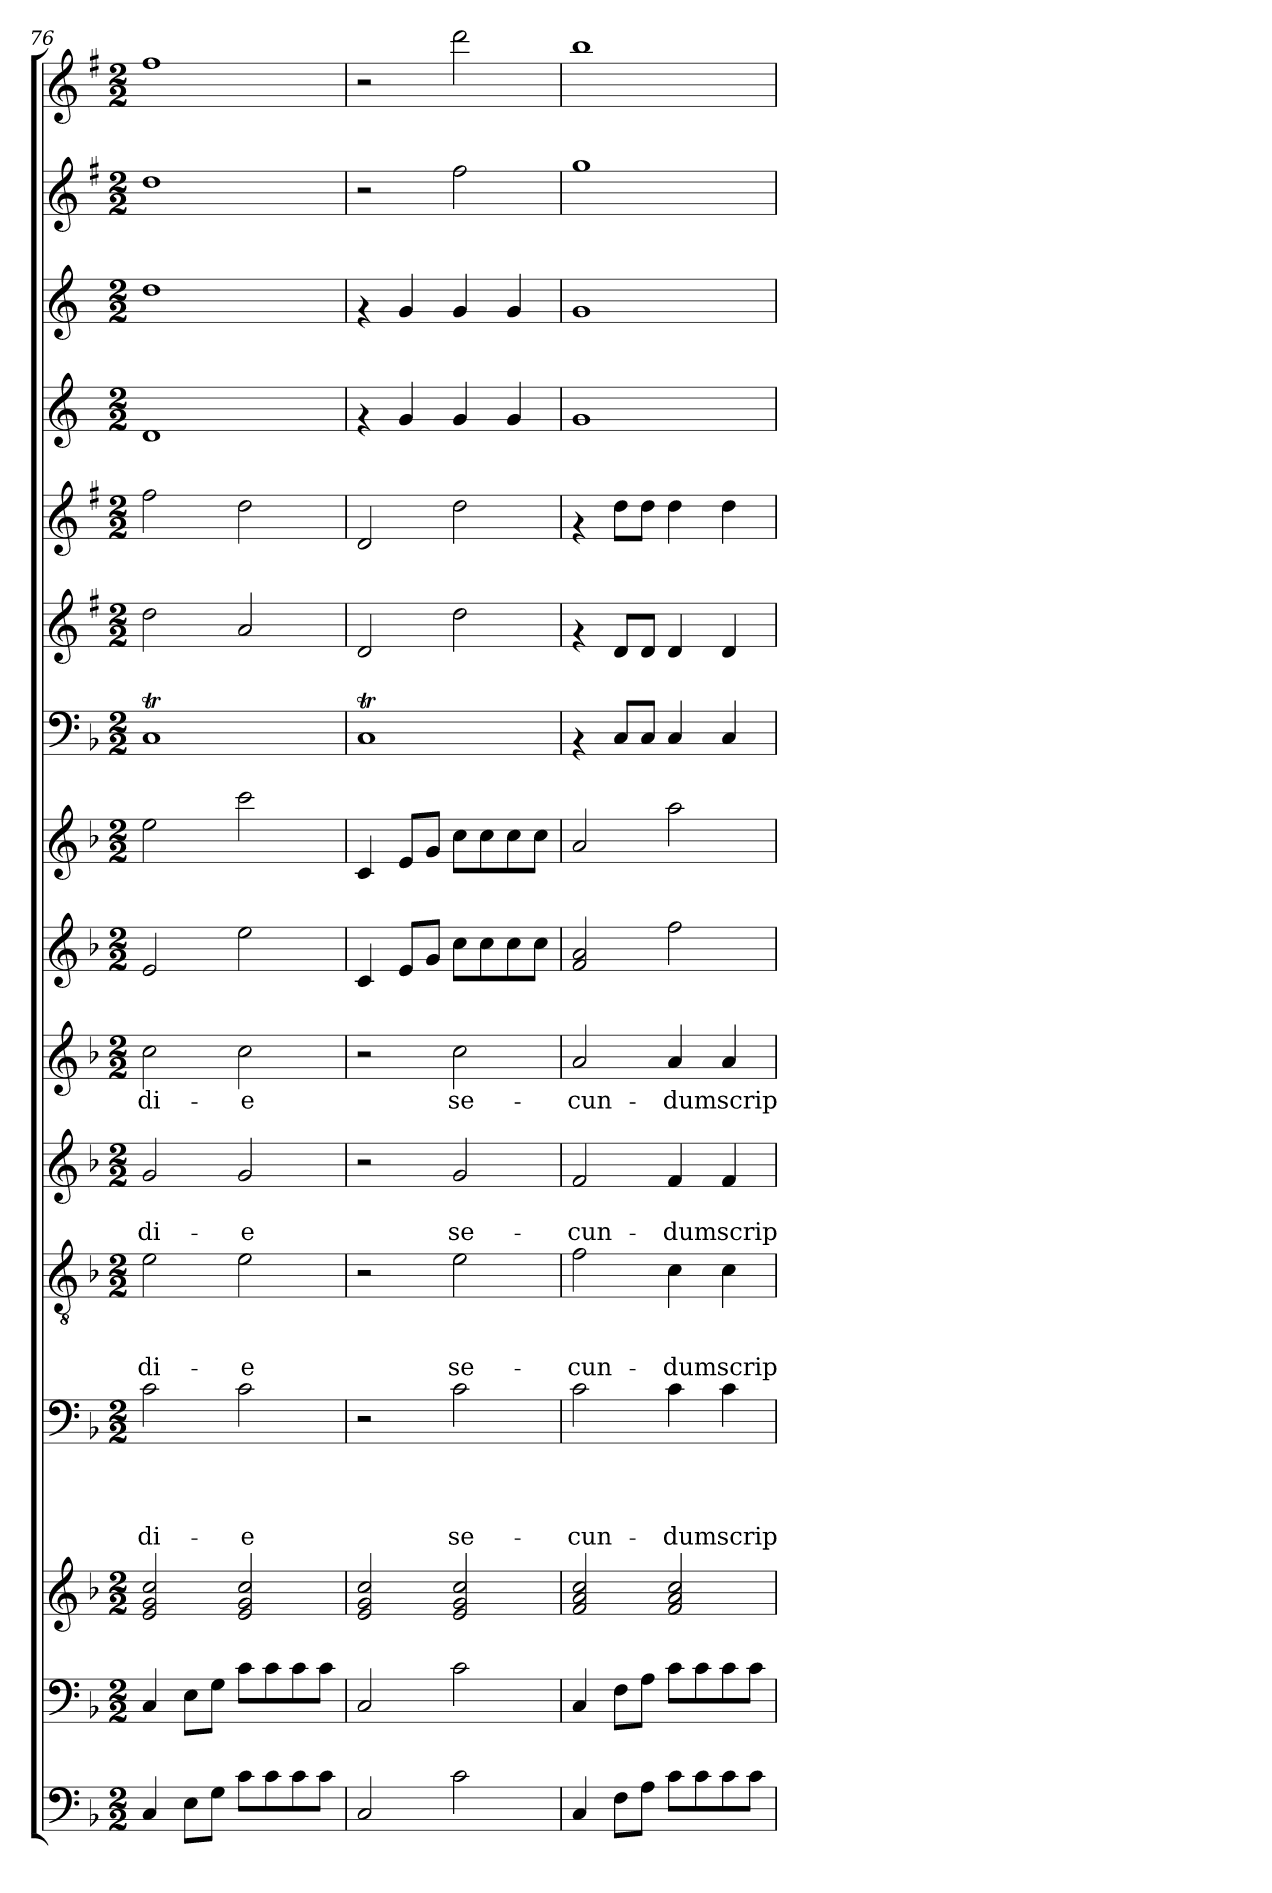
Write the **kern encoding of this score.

**kern	**kern	**kern	**kern	**text	**text	**text	**text	**kern	**text	**text	**text	**kern	**text	**text	**kern	**text	**kern	**kern	**kern	**kern	**kern	**kern	**kern	**kern	**kern
*part15	*part14	*part14	*part13	*part13	*part13	*part13	*part13	*part12	*part12	*part12	*part12	*part11	*part11	*part11	*part10	*part10	*part9	*part8	*part7	*part6	*part5	*part4	*part3	*part2	*part1
*staff16	*staff15	*staff14	*staff13	*staff13	*staff13	*staff13	*staff13	*staff12	*staff12	*staff12	*staff12	*staff11	*staff11	*staff11	*staff10	*staff10	*staff9	*staff8	*staff7	*staff6	*staff5	*staff4	*staff3	*staff2	*staff1
*clefF4	*clefF4	*clefG2	*clefF4	*	*	*	*	*clefGv2	*	*	*	*clefG2	*	*	*clefG2	*	*clefG2	*clefG2	*clefF4	*clefG2	*clefG2	*clefG2	*clefG2	*clefG2	*clefG2
*	*	*	*	*	*	*	*	*	*	*	*	*	*	*	*	*	*	*	*	*ITrd1c2	*ITrd1c2	*ITrd-3c-5	*ITrd-3c-5	*ITrd1c2	*ITrd1c2
*k[b-]	*k[b-]	*k[b-]	*k[b-]	*	*	*	*	*k[b-]	*	*	*	*k[b-]	*	*	*k[b-]	*	*k[b-]	*k[b-]	*k[b-]	*k[b-]	*k[b-]	*k[b-]	*k[b-]	*k[b-]	*k[b-]
*F:	*F:	*F:	*F:	*	*	*	*	*F:	*	*	*	*F:	*	*	*F:	*	*F:	*F:	*F:	*F:	*F:	*F:	*F:	*F:	*F:
*M2/2	*M2/2	*M2/2	*M2/2	*	*	*	*	*M2/2	*	*	*	*M2/2	*	*	*M2/2	*	*M2/2	*M2/2	*M2/2	*M2/2	*M2/2	*M2/2	*M2/2	*M2/2	*M2/2
=76	=76	=76	=76	=76	=76	=76	=76	=76	=76	=76	=76	=76	=76	=76	=76	=76	=76	=76	=76	=76	=76	=76	=76	=76	=76
!	!	!	!	!	!	!	!LO:LY:b	!	!	!	!LO:LY:b	!	!	!LO:LY:b	!	!LO:LY:b	!	!	!	!	!	!	!	!	!
4C/	4C/	2e/ 2g/ 2cc/	2c\	.	.	.	di-	2e\	.	.	di-	2g/	.	di-	2cc\	di-	2e/	2ee\	1CT	2cc\	2ee\	1g	1gg	1cc	1ee
8E\L	8E\L	.	.	.	.	.	.	.	.	.	.	.	.	.	.	.	.	.	.	.	.	.	.	.	.
8G\J	8G\J	.	.	.	.	.	.	.	.	.	.	.	.	.	.	.	.	.	.	.	.	.	.	.	.
!	!	!	!	!	!	!	!LO:LY:b	!	!	!	!LO:LY:b	!	!	!LO:LY:b	!	!LO:LY:b	!	!	!	!	!	!	!	!	!
8c\L	8c\L	2e/ 2g/ 2cc/	2c\	.	.	.	-e	2e\	.	.	-e	2g/	.	-e	2cc\	-e	2ee\	2ccc\	.	2g/	2cc\	.	.	.	.
8c\	8c\	.	.	.	.	.	.	.	.	.	.	.	.	.	.	.	.	.	.	.	.	.	.	.	.
8c\	8c\	.	.	.	.	.	.	.	.	.	.	.	.	.	.	.	.	.	.	.	.	.	.	.	.
8c\J	8c\J	.	.	.	.	.	.	.	.	.	.	.	.	.	.	.	.	.	.	.	.	.	.	.	.
!!LO:PB:g=z
=77	=77	=77	=77	=77	=77	=77	=77	=77	=77	=77	=77	=77	=77	=77	=77	=77	=77	=77	=77	=77	=77	=77	=77	=77	=77
2C/	2C/	2e/ 2g/ 2cc/	2r	.	.	.	.	2r	.	.	.	2r	.	.	2r	.	4c/	4c/	1CT	2c/	2c/	4rf	4rf	2r	2r
.	.	.	.	.	.	.	.	.	.	.	.	.	.	.	.	.	8e/L	8e/L	.	.	.	4cc/	4cc/	.	.
.	.	.	.	.	.	.	.	.	.	.	.	.	.	.	.	.	8g/J	8g/J	.	.	.	.	.	.	.
!	!	!	!	!	!	!	!LO:LY:b	!	!	!	!LO:LY:b	!	!	!LO:LY:b	!	!LO:LY:b	!	!	!	!	!	!	!	!	!
2c\	2c\	2e/ 2g/ 2cc/	2c\	.	.	.	se-	2e\	.	.	se-	2g/	.	se-	2cc\	se-	8cc\L	8cc\L	.	2cc\	2cc\	4cc/	4cc/	2ee\	2ccc\
.	.	.	.	.	.	.	.	.	.	.	.	.	.	.	.	.	8cc\	8cc\	.	.	.	.	.	.	.
.	.	.	.	.	.	.	.	.	.	.	.	.	.	.	.	.	8cc\	8cc\	.	.	.	4cc/	4cc/	.	.
.	.	.	.	.	.	.	.	.	.	.	.	.	.	.	.	.	8cc\J	8cc\J	.	.	.	.	.	.	.
=78	=78	=78	=78	=78	=78	=78	=78	=78	=78	=78	=78	=78	=78	=78	=78	=78	=78	=78	=78	=78	=78	=78	=78	=78	=78
!	!	!	!	!	!	!	!LO:LY:b	!	!	!	!LO:LY:b	!	!	!LO:LY:b	!	!LO:LY:b	!	!	!	!	!	!	!	!	!
4C/	4C/	2f/ 2a/ 2cc/	2c\	.	.	.	-cun-	2f\	.	.	-cun-	2f/	.	-cun-	2a/	-cun-	2f/ 2a/	2a/	4rAA	4rf	4rf	1cc	1cc	1ff	1aa
8F\L	8F\L	.	.	.	.	.	.	.	.	.	.	.	.	.	.	.	.	.	8C/L	8c/L	8cc\L	.	.	.	.
8A\J	8A\J	.	.	.	.	.	.	.	.	.	.	.	.	.	.	.	.	.	8C/J	8c/J	8cc\J	.	.	.	.
!	!	!	!	!	!	!	!LO:LY:b	!	!	!	!LO:LY:b	!	!	!LO:LY:b	!	!LO:LY:b	!	!	!	!	!	!	!	!	!
8c\L	8c\L	2f/ 2a/ 2cc/	4c\	.	.	.	-dum	4c\	.	.	-dum	4f/	.	-dum	4a/	-dum	2ff\	2aa\	4C/	4c/	4cc\	.	.	.	.
8c\	8c\	.	.	.	.	.	.	.	.	.	.	.	.	.	.	.	.	.	.	.	.	.	.	.	.
!	!	!	!	!	!	!	!LO:LY:b	!	!	!	!LO:LY:b	!	!	!LO:LY:b	!	!LO:LY:b	!	!	!	!	!	!	!	!	!
8c\	8c\	.	4c\	.	.	.	scrip-	4c\	.	.	scrip-	4f/	.	scrip-	4a/	scrip-	.	.	4C/	4c/	4cc\	.	.	.	.
8c\J	8c\J	.	.	.	.	.	.	.	.	.	.	.	.	.	.	.	.	.	.	.	.	.	.	.	.
=	=	=	=	=	=	=	=	=	=	=	=	=	=	=	=	=	=	=	=	=	=	=	=	=	=
*-	*-	*-	*-	*-	*-	*-	*-	*-	*-	*-	*-	*-	*-	*-	*-	*-	*-	*-	*-	*-	*-	*-	*-	*-	*-
